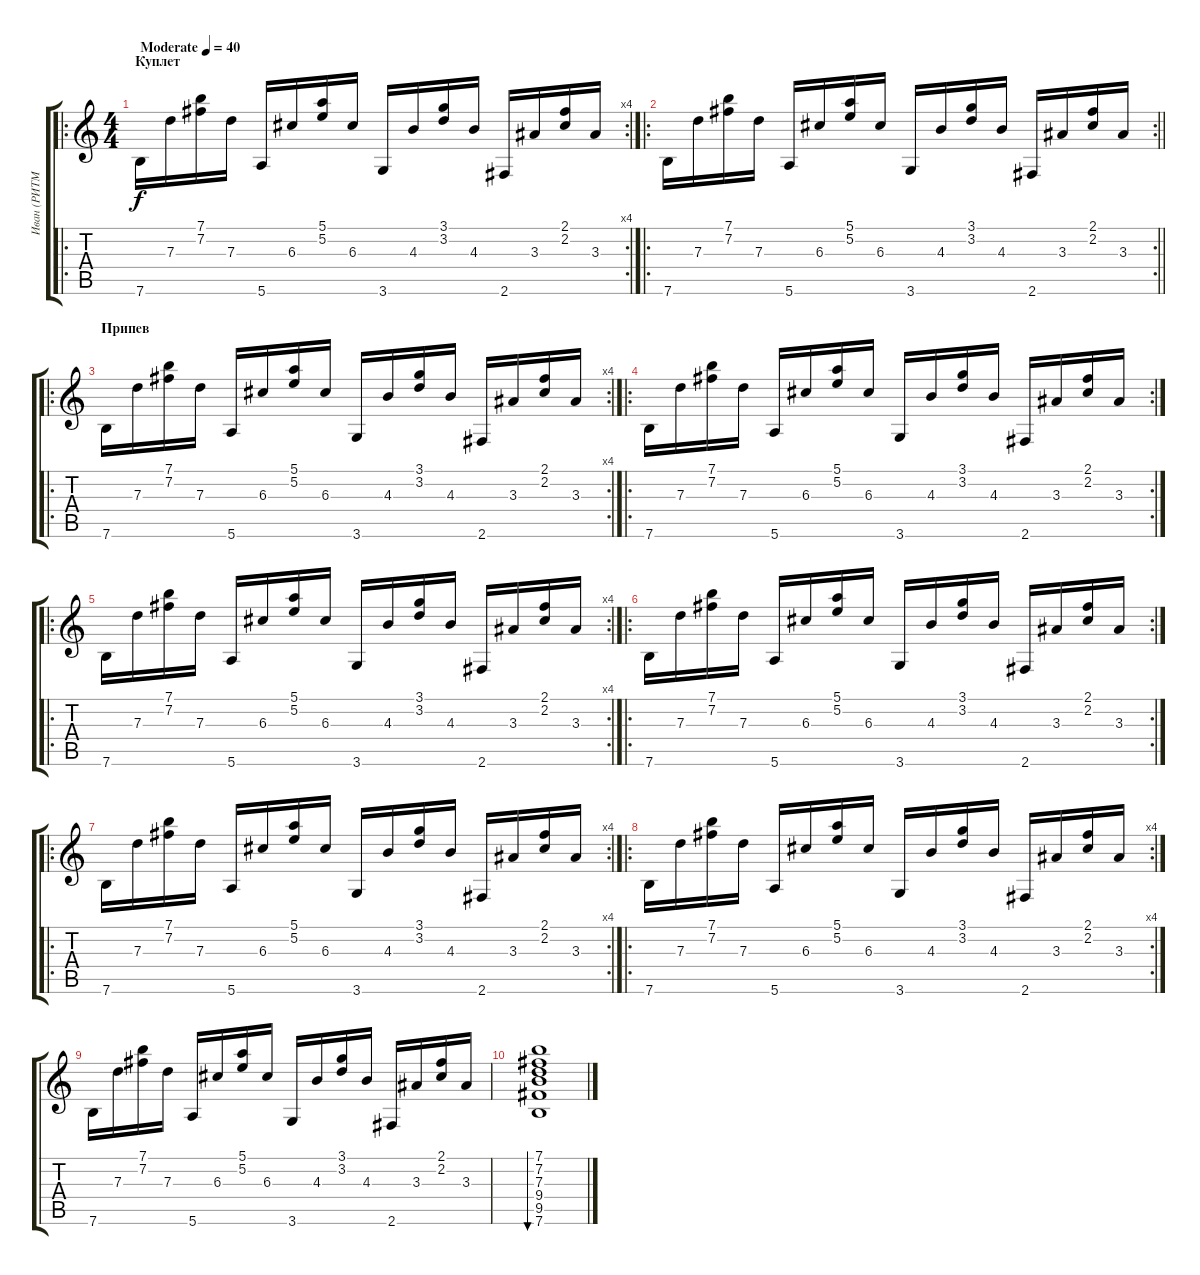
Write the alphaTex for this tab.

\track ("Иван (РИТМ)" "Иван (РИТМ") {instrument electricguitarclean}
\staff {score tabs}
\tuning (E4 B3 G3 D3 A2 E2) {hide}
\ro
\rc 4
\ts (4 4)
\section ("" "Куплет")
\tempo (40 "Moderate")
\clef g2
\ks c
7.6.16{dy f instrument electricguitarclean} 7.3.16 (7.1 7.2).16 7.3.16 5.6.16 6.3.16 (5.1 5.2).16 6.3.16 3.6.16 4.3.16 (3.1 3.2).16 4.3.16 2.6.16 3.3.16 (2.1 2.2).16 3.3.16 |
\ro
\rc 2
\barLineRight lightlight
7.6.16 7.3.16 (7.1 7.2).16 7.3.16 5.6.16 6.3.16 (5.1 5.2).16 6.3.16 3.6.16 4.3.16 (3.1 3.2).16 4.3.16 2.6.16 3.3.16 (2.1 2.2).16 3.3.16 |
\ro
\rc 4
\section ("" "Припев")
7.6.16 7.3.16 (7.1 7.2).16 7.3.16 5.6.16 6.3.16 (5.1 5.2).16 6.3.16 3.6.16 4.3.16 (3.1 3.2).16 4.3.16 2.6.16 3.3.16 (2.1 2.2).16 3.3.16 |
\ro
\rc 2
7.6.16 7.3.16 (7.1 7.2).16 7.3.16 5.6.16 6.3.16 (5.1 5.2).16 6.3.16 3.6.16 4.3.16 (3.1 3.2).16 4.3.16 2.6.16 3.3.16 (2.1 2.2).16 3.3.16 |
\ro
\rc 4
7.6.16 7.3.16 (7.1 7.2).16 7.3.16 5.6.16 6.3.16 (5.1 5.2).16 6.3.16 3.6.16 4.3.16 (3.1 3.2).16 4.3.16 2.6.16 3.3.16 (2.1 2.2).16 3.3.16 |
\ro
\rc 2
7.6.16 7.3.16 (7.1 7.2).16 7.3.16 5.6.16 6.3.16 (5.1 5.2).16 6.3.16 3.6.16 4.3.16 (3.1 3.2).16 4.3.16 2.6.16 3.3.16 (2.1 2.2).16 3.3.16 |
\ro
\rc 4
7.6.16 7.3.16 (7.1 7.2).16 7.3.16 5.6.16 6.3.16 (5.1 5.2).16 6.3.16 3.6.16 4.3.16 (3.1 3.2).16 4.3.16 2.6.16 3.3.16 (2.1 2.2).16 3.3.16 |
\ro
\rc 4
7.6.16 7.3.16 (7.1 7.2).16 7.3.16 5.6.16 6.3.16 (5.1 5.2).16 6.3.16 3.6.16 4.3.16 (3.1 3.2).16 4.3.16 2.6.16 3.3.16 (2.1 2.2).16 3.3.16 |
7.6.16 7.3.16 (7.1 7.2).16 7.3.16 5.6.16 6.3.16 (5.1 5.2).16 6.3.16 3.6.16 4.3.16 (3.1 3.2).16 4.3.16 2.6.16 3.3.16 (2.1 2.2).16 3.3.16 |
(7.1 7.2 7.3 9.4 9.5 7.6).1{bu 240}
